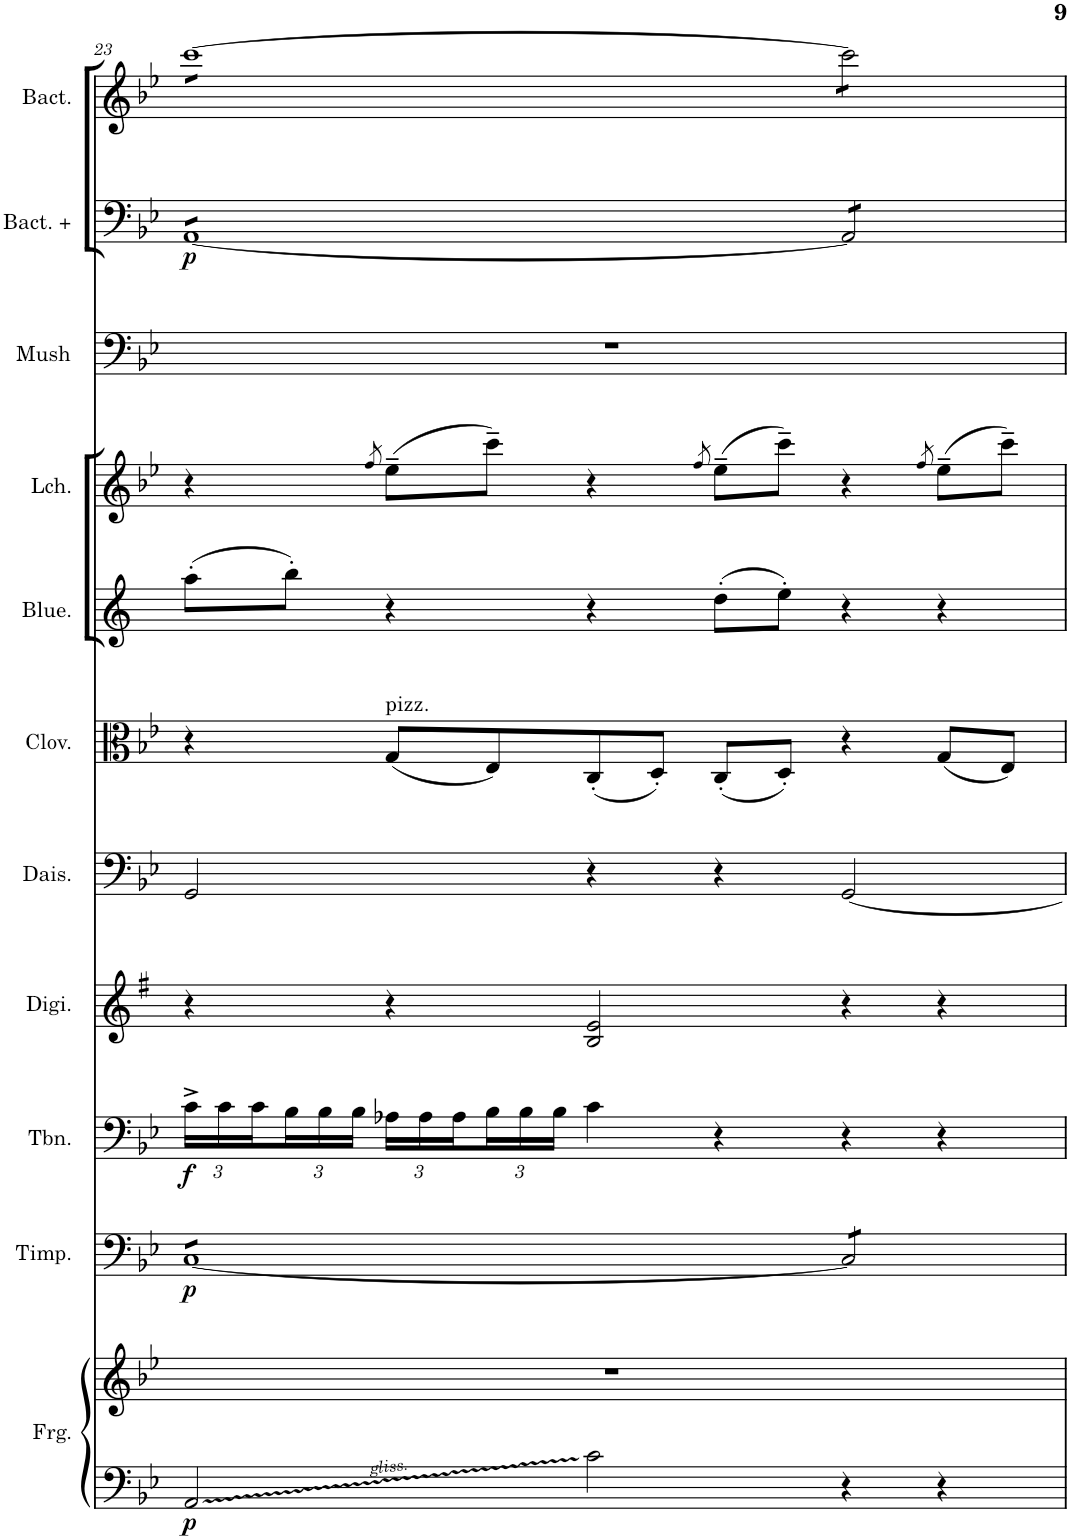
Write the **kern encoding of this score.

**kern	**kern	**dynam	**kern	**dynam	**kern	**dynam	**kern	**kern	**kern	**kern	**kern	**kern	**kern	**kern	**dynam
*part9	*part9	*part9	*part8	*part8	*part7	*part7	*part6	*part5	*part4	*part3	*part3	*part2	*part1	*part1	*part1
*staff12	*staff11	*staff11/12	*staff10	*staff10	*staff9	*staff9	*staff8	*staff7	*staff6	*staff5	*staff4	*staff3	*staff2	*staff1	*staff1/2
*I"Frogs	*	*	*I"Timpani	*	*I"Trombone	*	*I"Digitalis	*I"Daisies	*I"Clover	*I"Lichen	*	*I"Mushrooms	*I"Bacteria	*	*
*I'Frg.	*	*	*I'Timp.	*	*I'Tbn.	*	*I'Digi.	*I'Dais.	*I'Clov.	*I'Lch.	*	*I'Mush	*I'Bact.	*	*
!!LO:PB:g=z
*clefF4	*clefG2	*	*clefF4	*	*clefF4	*	*clefG2	*clefF4	*clefC3	*clefG2	*clefG2	*clefF4	*clefF4	*clefG2	*
*	*	*	*	*	*	*	*Trd5c9	*	*	*Trd1c2	*	*	*	*	*
*k[b-e-]	*k[b-e-]	*	*k[b-e-]	*	*k[b-e-]	*	*k[f#]	*k[b-e-]	*k[b-e-]	*k[]	*k[b-e-]	*k[b-e-]	*k[b-e-]	*k[b-e-]	*
*M6/4	*M6/4	*	*M6/4	*	*M6/4	*	*M6/4	*M6/4	*M6/4	*M6/4	*M6/4	*M6/4	*M6/4	*M6/4	*
*	*	*	*	*	*Xbrackettup	*	*	*	*	*	*	*	*	*	*
=23	=23	=23	=23	=23	=23	=23	=23	=23	=23	=23	=23	=23	=23	=23	=23
!	!	!LO:DY:b=2	!	!LO:DY:b	!	!LO:DY:b	!	!	!	!	!	!	!	!	!LO:DY:b=2
*	*	*	*tremolo	*	*	*	*	*	*	*	*	*	*	*	*
*	*	*	*	*	*	*	*	*	*	*	*	*	*tremolo	*	*
*	*	*	*	*	*	*	*	*	*	*	*	*	*	*tremolo	*
2AA/	1.r	p	[8CL	p	24c^\LL	f	4r	2GG/	4r	(8aa'\L	4r	1.r	[8AAL	[8cccL	p
.	.	.	.	.	24c\	.	.	.	.	.	.	.	.	.	.
.	.	.	.	.	24c\	.	.	.	.	.	.	.	.	.	.
.	.	.	8C	.	24B-\	.	.	.	.	8bb'\J)	.	.	8AA	8ccc	.
.	.	.	.	.	24B-\	.	.	.	.	.	.	.	.	.	.
.	.	.	.	.	24B-\JJ	.	.	.	.	.	.	.	.	.	.
.	.	.	.	.	.	.	.	.	.	.	8qff/	.	.	.	.
!	!	!	!	!	!	!	!	!	!LO:TX:a:t=pizz.	!	!	!	!	!	!
.	.	.	8C	.	24A-X\LL	.	4r	.	(8G/L	4r	(8ee-~\L	.	8AA	8ccc	.
.	.	.	.	.	24A-\	.	.	.	.	.	.	.	.	.	.
.	.	.	.	.	24A-\	.	.	.	.	.	.	.	.	.	.
.	.	.	8C	.	24B-\	.	.	.	8E-/)	.	8ccc~\J)	.	8AA	8ccc	.
.	.	.	.	.	24B-\	.	.	.	.	.	.	.	.	.	.
.	.	.	.	.	24B-\JJ	.	.	.	.	.	.	.	.	.	.
2c\	.	.	8C	.	4c\	.	2B/ 2e/	4r	(8C'/	4r	4r	.	8AA	8ccc	.
.	.	.	8C	.	.	.	.	.	8D'/J)	.	.	.	8AA	8ccc	.
.	.	.	.	.	.	.	.	.	.	.	8qff/	.	.	.	.
.	.	.	8C	.	4r	.	.	4r	(8C'/L	(8dd'\L	(8ee-~\L	.	8AA	8ccc	.
.	.	.	8CJ	.	.	.	.	.	8D'/J)	8ee'\J)	8ccc~\J)	.	8AAJ	8cccJ	.
4r	.	.	8C/]L	.	4r	.	4r	[2GG/	4r	4r	4r	.	8AA/]L	8ccc\]L	.
.	.	.	8C/	.	.	.	.	.	.	.	.	.	8AA/	8ccc\	.
.	.	.	.	.	.	.	.	.	.	.	8qff/	.	.	.	.
4r	.	.	8C/	.	4r	.	4r	.	(8G/L	4r	(8ee-~\L	.	8AA/	8ccc\	.
.	.	.	8C/J	.	.	.	.	.	8E-/J)	.	8ccc~\J)	.	8AA/J	8ccc\J	.
*	*	*	*	*	*	*	*	*	*	*	*	*	*	*Xtremolo	*
*	*	*	*	*	*	*	*	*	*	*	*	*	*Xtremolo	*	*
*	*	*	*Xtremolo	*	*	*	*	*	*	*	*	*	*	*	*
=	=	=	=	=	=	=	=	=	=	=	=	=	=	=	=
*-	*-	*-	*-	*-	*-	*-	*-	*-	*-	*-	*-	*-	*-	*-	*-
